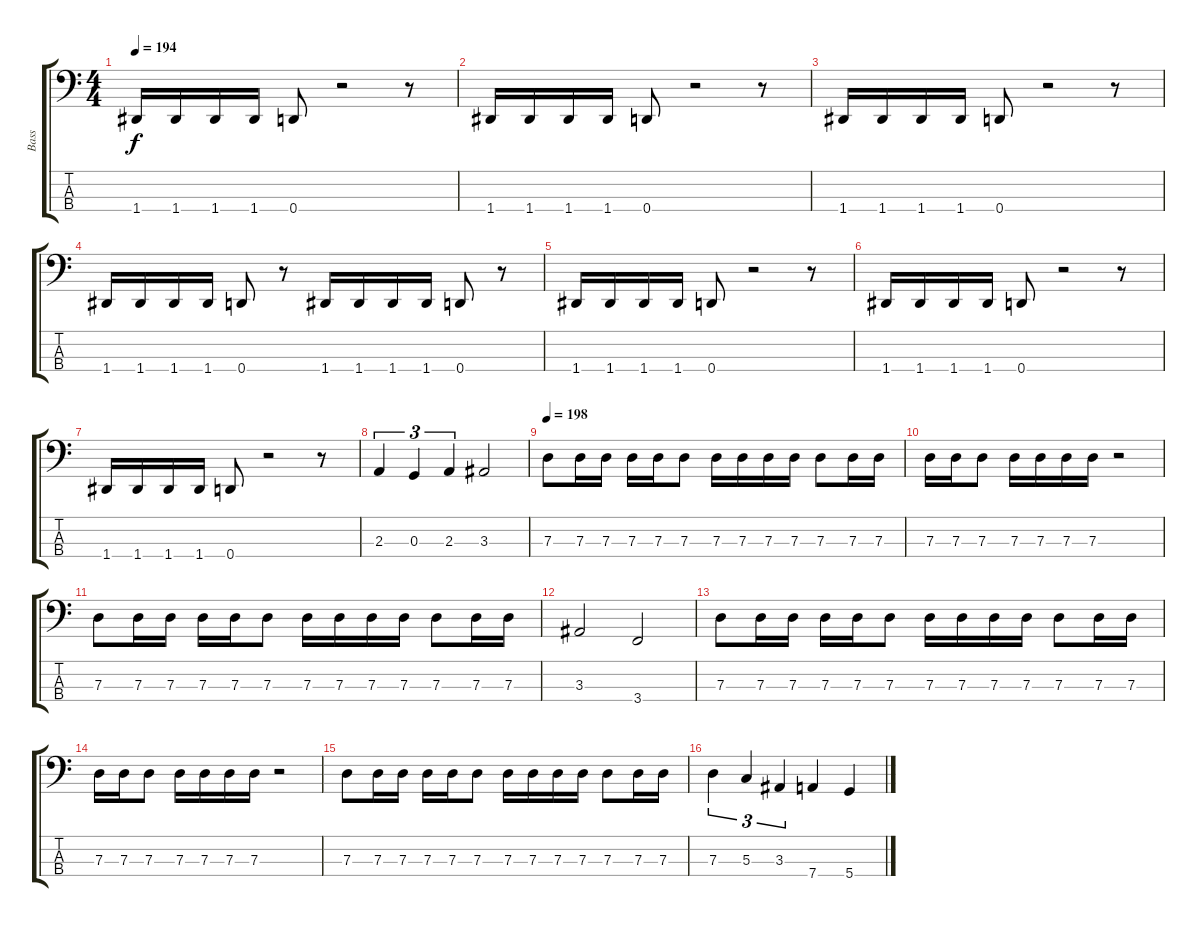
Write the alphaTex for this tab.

\track ("Bass" "Bass") {instrument electricbasspick}
\staff {score tabs}
\tuning (F2 C2 G1 D1) {hide}
\ts (4 4)
\tempo 194
\clef f4
\ks c
1.4.16{dy f} 1.4.16 1.4.16 1.4.16 0.4.8 r.2 r.8 |
1.4.16 1.4.16 1.4.16 1.4.16 0.4.8 r.2 r.8 |
1.4.16 1.4.16 1.4.16 1.4.16 0.4.8 r.2 r.8 |
1.4.16 1.4.16 1.4.16 1.4.16 0.4.8 r.8 1.4.16 1.4.16 1.4.16 1.4.16 0.4.8 r.8 |
1.4.16 1.4.16 1.4.16 1.4.16 0.4.8 r.2 r.8 |
1.4.16 1.4.16 1.4.16 1.4.16 0.4.8 r.2 r.8 |
1.4.16 1.4.16 1.4.16 1.4.16 0.4.8 r.2 r.8 |
2.3.4{tu (3 2)} 0.3.4{tu (3 2)} 2.3.4{tu (3 2)} 3.3.2 |
\tempo 198
7.3.8 7.3.16 7.3.16 7.3.16 7.3.16 7.3.8 7.3.16 7.3.16 7.3.16 7.3.16 7.3.8 7.3.16 7.3.16 |
7.3.16 7.3.16 7.3.8 7.3.16 7.3.16 7.3.16 7.3.16 r.2 |
7.3.8 7.3.16 7.3.16 7.3.16 7.3.16 7.3.8 7.3.16 7.3.16 7.3.16 7.3.16 7.3.8 7.3.16 7.3.16 |
3.3.2 3.4.2 |
7.3.8 7.3.16 7.3.16 7.3.16 7.3.16 7.3.8 7.3.16 7.3.16 7.3.16 7.3.16 7.3.8 7.3.16 7.3.16 |
7.3.16 7.3.16 7.3.8 7.3.16 7.3.16 7.3.16 7.3.16 r.2 |
7.3.8 7.3.16 7.3.16 7.3.16 7.3.16 7.3.8 7.3.16 7.3.16 7.3.16 7.3.16 7.3.8 7.3.16 7.3.16 |
7.3.4{tu (3 2)} 5.3.4{tu (3 2)} 3.3.4{tu (3 2)} 7.4.4 5.4.4
